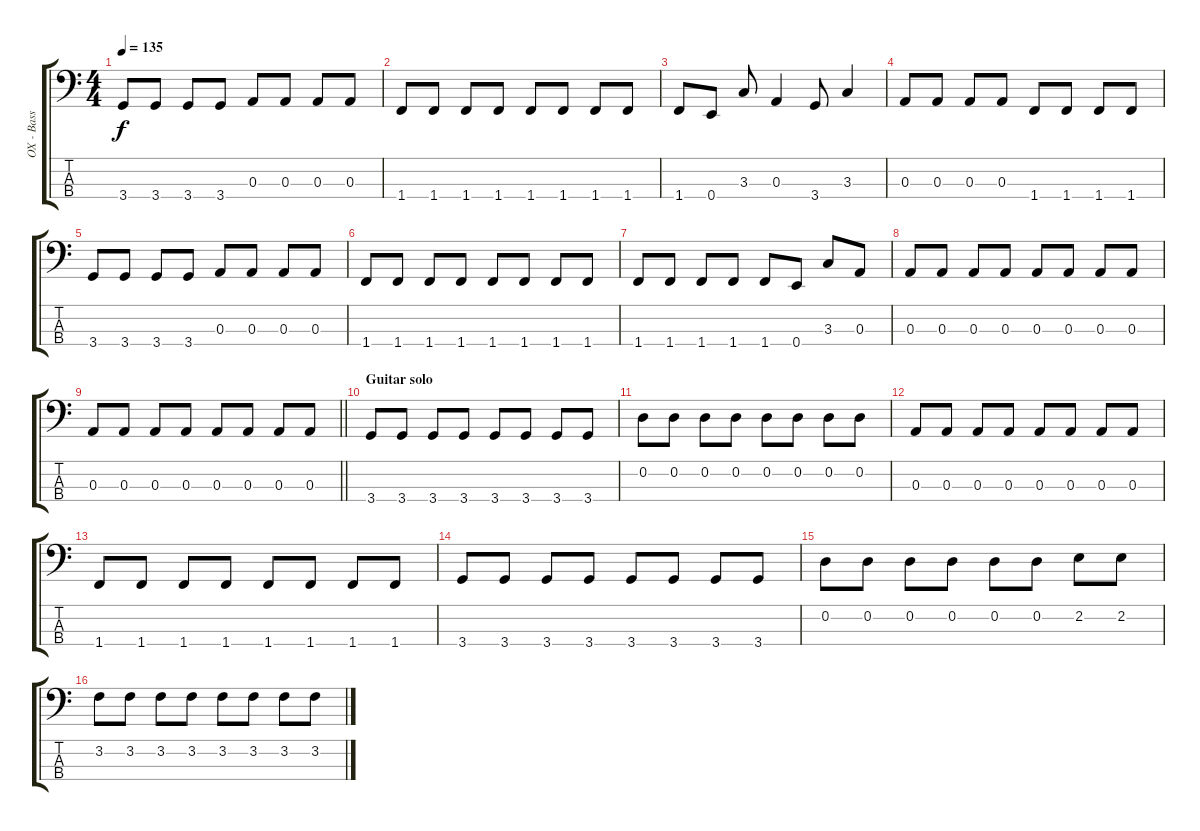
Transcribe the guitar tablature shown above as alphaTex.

\track ("OX - Bass" "OX - Bass") {instrument electricbassfinger}
\staff {score tabs}
\tuning (G2 D2 A1 E1) {hide}
\ts (4 4)
\tempo 135
\clef f4
\ks c
3.4.8{dy f} 3.4.8 3.4.8 3.4.8 0.3.8 0.3.8 0.3.8 0.3.8 |
1.4.8 1.4.8 1.4.8 1.4.8 1.4.8 1.4.8 1.4.8 1.4.8 |
1.4.8 0.4.8 3.3.8 0.3.4 3.4.8 3.3.4 |
0.3.8 0.3.8 0.3.8 0.3.8 1.4.8 1.4.8 1.4.8 1.4.8 |
3.4.8 3.4.8 3.4.8 3.4.8 0.3.8 0.3.8 0.3.8 0.3.8 |
1.4.8 1.4.8 1.4.8 1.4.8 1.4.8 1.4.8 1.4.8 1.4.8 |
1.4.8 1.4.8 1.4.8 1.4.8 1.4.8 0.4.8 3.3.8 0.3.8 |
0.3.8 0.3.8 0.3.8 0.3.8 0.3.8 0.3.8 0.3.8 0.3.8 |
\barLineRight lightlight
0.3.8 0.3.8 0.3.8 0.3.8 0.3.8 0.3.8 0.3.8 0.3.8 |
\section ("" "Guitar solo")
3.4.8 3.4.8 3.4.8 3.4.8 3.4.8 3.4.8 3.4.8 3.4.8 |
0.2.8 0.2.8 0.2.8 0.2.8 0.2.8 0.2.8 0.2.8 0.2.8 |
0.3.8 0.3.8 0.3.8 0.3.8 0.3.8 0.3.8 0.3.8 0.3.8 |
1.4.8 1.4.8 1.4.8 1.4.8 1.4.8 1.4.8 1.4.8 1.4.8 |
3.4.8 3.4.8 3.4.8 3.4.8 3.4.8 3.4.8 3.4.8 3.4.8 |
0.2.8 0.2.8 0.2.8 0.2.8 0.2.8 0.2.8 2.2.8 2.2.8 |
3.2.8 3.2.8 3.2.8 3.2.8 3.2.8 3.2.8 3.2.8 3.2.8
